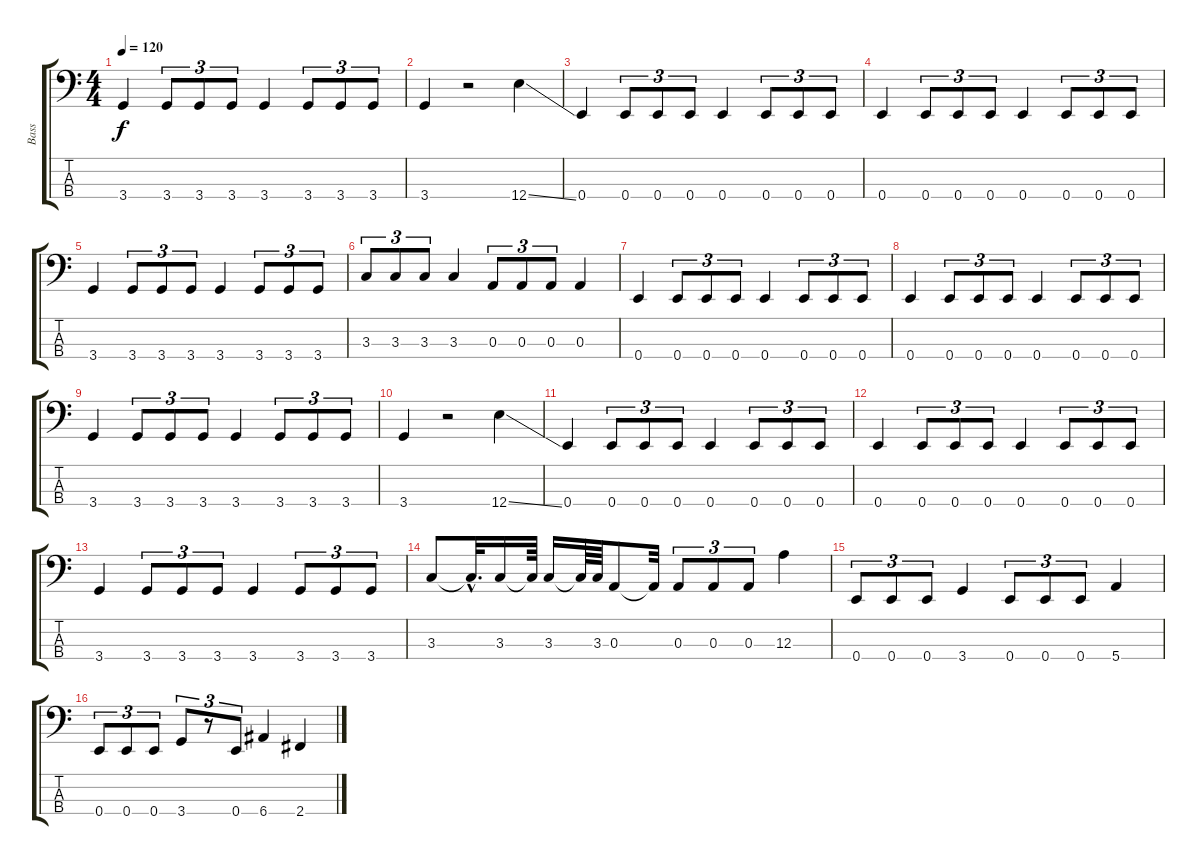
\track ("Bass" "Bass") {instrument electricbasspick}
\staff {score tabs}
\tuning (G2 D2 A1 E1) {hide}
\ts (4 4)
\tempo 120
\clef f4
\ks c
3.4.4{dy f} 3.4.8{tu (3 2)} 3.4.8{tu (3 2)} 3.4.8{tu (3 2)} 3.4.4 3.4.8{tu (3 2)} 3.4.8{tu (3 2)} 3.4.8{tu (3 2)} |
3.4.4 r.2 12.4{ss}.4 |
0.4.4 0.4.8{tu (3 2)} 0.4.8{tu (3 2)} 0.4.8{tu (3 2)} 0.4.4 0.4.8{tu (3 2)} 0.4.8{tu (3 2)} 0.4.8{tu (3 2)} |
0.4.4 0.4.8{tu (3 2)} 0.4.8{tu (3 2)} 0.4.8{tu (3 2)} 0.4.4 0.4.8{tu (3 2)} 0.4.8{tu (3 2)} 0.4.8{tu (3 2)} |
3.4.4 3.4.8{tu (3 2)} 3.4.8{tu (3 2)} 3.4.8{tu (3 2)} 3.4.4 3.4.8{tu (3 2)} 3.4.8{tu (3 2)} 3.4.8{tu (3 2)} |
3.3.8{tu (3 2)} 3.3.8{tu (3 2)} 3.3.8{tu (3 2)} 3.3.4 0.3.8{tu (3 2)} 0.3.8{tu (3 2)} 0.3.8{tu (3 2)} 0.3.4 |
0.4.4 0.4.8{tu (3 2)} 0.4.8{tu (3 2)} 0.4.8{tu (3 2)} 0.4.4 0.4.8{tu (3 2)} 0.4.8{tu (3 2)} 0.4.8{tu (3 2)} |
0.4.4 0.4.8{tu (3 2)} 0.4.8{tu (3 2)} 0.4.8{tu (3 2)} 0.4.4 0.4.8{tu (3 2)} 0.4.8{tu (3 2)} 0.4.8{tu (3 2)} |
3.4.4 3.4.8{tu (3 2)} 3.4.8{tu (3 2)} 3.4.8{tu (3 2)} 3.4.4 3.4.8{tu (3 2)} 3.4.8{tu (3 2)} 3.4.8{tu (3 2)} |
3.4.4 r.2 12.4{ss}.4 |
0.4.4 0.4.8{tu (3 2)} 0.4.8{tu (3 2)} 0.4.8{tu (3 2)} 0.4.4 0.4.8{tu (3 2)} 0.4.8{tu (3 2)} 0.4.8{tu (3 2)} |
0.4.4 0.4.8{tu (3 2)} 0.4.8{tu (3 2)} 0.4.8{tu (3 2)} 0.4.4 0.4.8{tu (3 2)} 0.4.8{tu (3 2)} 0.4.8{tu (3 2)} |
3.4.4 3.4.8{tu (3 2)} 3.4.8{tu (3 2)} 3.4.8{tu (3 2)} 3.4.4 3.4.8{tu (3 2)} 3.4.8{tu (3 2)} 3.4.8{tu (3 2)} |
3.3.8 3.3{hac t}.32{d} 3.3.16 3.3{t}.64 3.3.16 3.3{t}.64 3.3.64 0.3.8 0.3{t}.32 0.3.8{tu (3 2)} 0.3.8{tu (3 2)} 0.3.8{tu (3 2)} 12.3.4 |
0.4.8{tu (3 2)} 0.4.8{tu (3 2)} 0.4.8{tu (3 2)} 3.4.4 0.4.8{tu (3 2)} 0.4.8{tu (3 2)} 0.4.8{tu (3 2)} 5.4.4 |
0.4.8{tu (3 2)} 0.4.8{tu (3 2)} 0.4.8{tu (3 2)} 3.4.8{tu (3 2)} r.8{tu (3 2)} 0.4.8{tu (3 2)} 6.4.4 2.4.4
